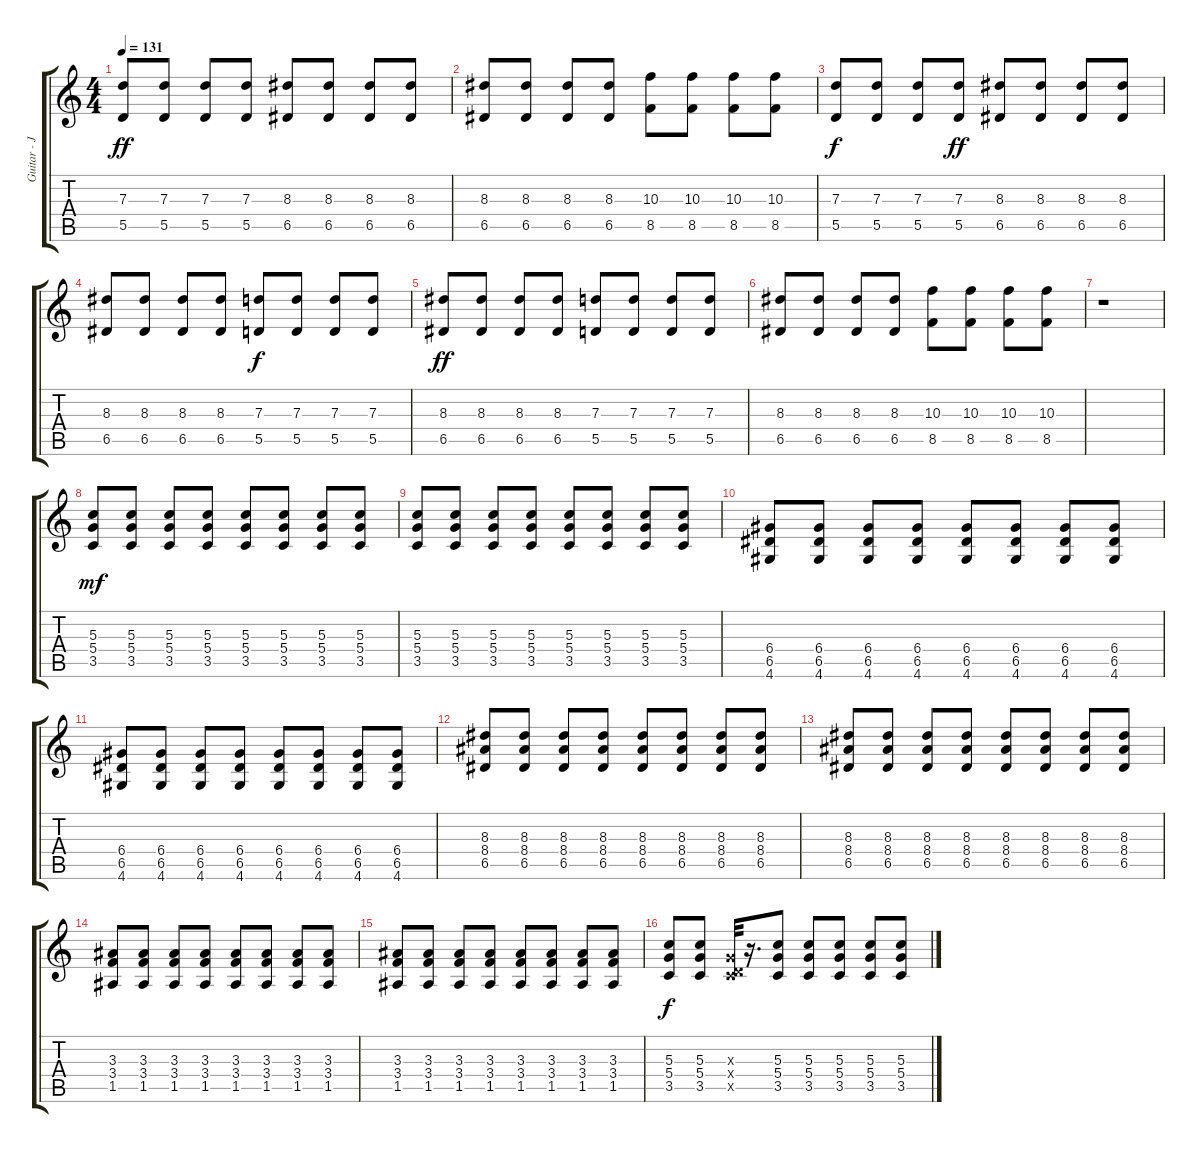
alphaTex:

\track ("Guitar - Jack" "Guitar - J") {instrument distortionguitar}
\staff {score tabs}
\tuning (E4 B3 G3 D3 A2 E2) {hide}
\ts (4 4)
\tempo 131
\clef g2
\ks c
(7.3 5.5).8{dy ff} (7.3 5.5).8 (7.3 5.5).8 (7.3 5.5).8 (8.3 6.5).8 (8.3 6.5).8 (8.3 6.5).8 (8.3 6.5).8 |
(8.3 6.5).8 (8.3 6.5).8 (8.3 6.5).8 (8.3 6.5).8 (10.3 8.5).8 (10.3 8.5).8 (10.3 8.5).8 (10.3 8.5).8 |
(7.3 5.5).8{dy f} (7.3 5.5).8 (7.3 5.5).8 (7.3 5.5).8{dy ff} (8.3 6.5).8 (8.3 6.5).8 (8.3 6.5).8 (8.3 6.5).8 |
(8.3 6.5).8 (8.3 6.5).8 (8.3 6.5).8 (8.3 6.5).8 (7.3 5.5).8{dy f} (7.3 5.5).8 (7.3 5.5).8 (7.3 5.5).8 |
(8.3 6.5).8{dy ff} (8.3 6.5).8 (8.3 6.5).8 (8.3 6.5).8 (7.3 5.5).8 (7.3 5.5).8 (7.3 5.5).8 (7.3 5.5).8 |
(8.3 6.5).8 (8.3 6.5).8 (8.3 6.5).8 (8.3 6.5).8 (10.3 8.5).8 (10.3 8.5).8 (10.3 8.5).8 (10.3 8.5).8 |
r.1 |
(5.3 5.4 3.5).8{dy mf instrument distortionguitar} (5.3 5.4 3.5).8 (5.3 5.4 3.5).8 (5.3 5.4 3.5).8 (5.3 5.4 3.5).8 (5.3 5.4 3.5).8 (5.3 5.4 3.5).8 (5.3 5.4 3.5).8 |
(5.3 5.4 3.5).8 (5.3 5.4 3.5).8 (5.3 5.4 3.5).8 (5.3 5.4 3.5).8 (5.3 5.4 3.5).8 (5.3 5.4 3.5).8 (5.3 5.4 3.5).8 (5.3 5.4 3.5).8 |
(6.4 6.5 4.6).8 (6.4 6.5 4.6).8 (6.4 6.5 4.6).8 (6.4 6.5 4.6).8 (6.4 6.5 4.6).8 (6.4 6.5 4.6).8 (6.4 6.5 4.6).8 (6.4 6.5 4.6).8 |
(6.4 6.5 4.6).8 (6.4 6.5 4.6).8 (6.4 6.5 4.6).8 (6.4 6.5 4.6).8 (6.4 6.5 4.6).8 (6.4 6.5 4.6).8 (6.4 6.5 4.6).8 (6.4 6.5 4.6).8 |
(8.3 8.4 6.5).8 (8.3 8.4 6.5).8 (8.3 8.4 6.5).8 (8.3 8.4 6.5).8 (8.3 8.4 6.5).8 (8.3 8.4 6.5).8 (8.3 8.4 6.5).8 (8.3 8.4 6.5).8 |
(8.3 8.4 6.5).8 (8.3 8.4 6.5).8 (8.3 8.4 6.5).8 (8.3 8.4 6.5).8 (8.3 8.4 6.5).8 (8.3 8.4 6.5).8 (8.3 8.4 6.5).8 (8.3 8.4 6.5).8 |
(3.3 3.4 1.5).8 (3.3 3.4 1.5).8 (3.3 3.4 1.5).8 (3.3 3.4 1.5).8 (3.3 3.4 1.5).8 (3.3 3.4 1.5).8 (3.3 3.4 1.5).8 (3.3 3.4 1.5).8 |
(3.3 3.4 1.5).8 (3.3 3.4 1.5).8 (3.3 3.4 1.5).8 (3.3 3.4 1.5).8 (3.3 3.4 1.5).8 (3.3 3.4 1.5).8 (3.3 3.4 1.5).8 (3.3 3.4 1.5).8 |
(5.3 5.4 3.5).8{dy f} (5.3 5.4 3.5).8 (0.3{x} 0.4{x} 3.5{x}).32 r.16{d} (5.3 5.4 3.5).8 (5.3 5.4 3.5).8 (5.3 5.4 3.5).8 (5.3 5.4 3.5).8 (5.3 5.4 3.5).8
